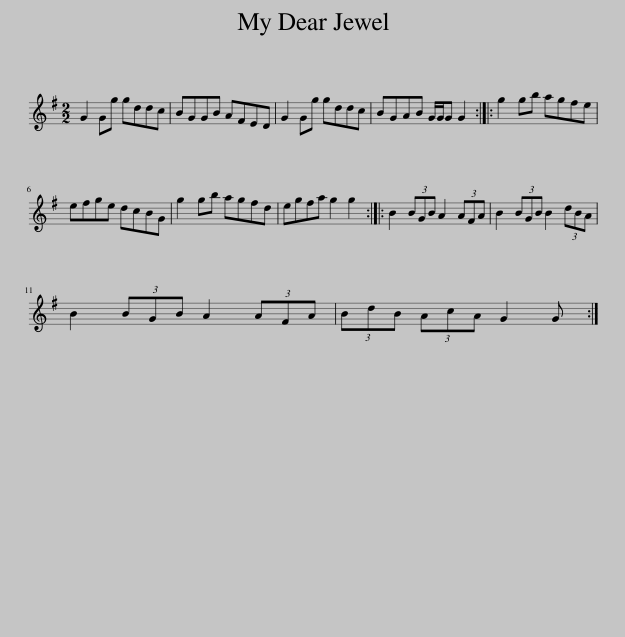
X:1
L:1/8
M:2/2
I:linebreak $
K:G
V:1 treble
V:1
 G2 Gg gddc | BGGB AFED | G2 Gg gddc | BGAB G/G/G G2 :: g2 gb agfe |$ %5
 efge dcBG | g2 gb agfd | egfa g2 g2 :: B2 (3BGB A2 (3AFA | B2 (3BGB B2 (3dBA |$ %10
 B2 (3BGB A2 (3AFA | (3BdB (3AcA G2 G :| %12
